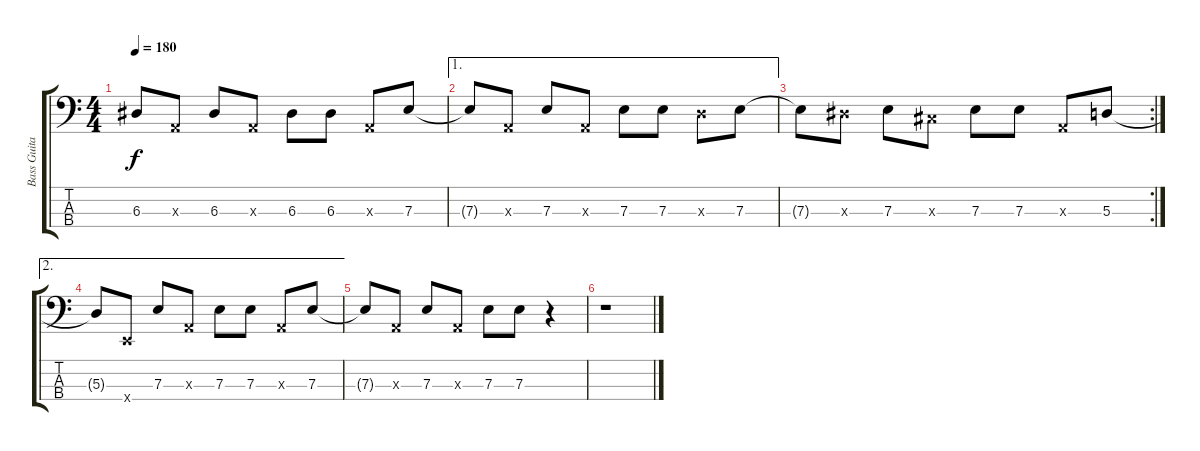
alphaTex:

\track ("Bass Guitar" "Bass Guita") {instrument electricbassfinger}
\staff {score tabs}
\tuning (G2 D2 A1 E1) {hide}
\ts (4 4)
\tempo 180
\clef f4
\ks c
6.3{t}.8{dy f} 0.3{x}.8 6.3.8 0.3{x}.8 6.3.8 6.3.8 0.3{x}.8 7.3.8 |
\ae 1
7.3{t}.8 0.3{x}.8 7.3.8 0.3{x}.8 7.3.8 7.3.8 5.3{x}.8 7.3.8 |
\rc 2
7.3{t}.8 6.3{x}.8 7.3.8 4.3{x}.8 7.3.8 7.3.8 0.3{x}.8 5.3.8 |
\ae 2
5.3{t}.8 0.4{x}.8 7.3.8 0.3{x}.8 7.3.8 7.3.8 0.3{x}.8 7.3.8 |
7.3{t}.8 0.3{x}.8 7.3.8 0.3{x}.8 7.3.8 7.3.8 r.4 |
r.1
